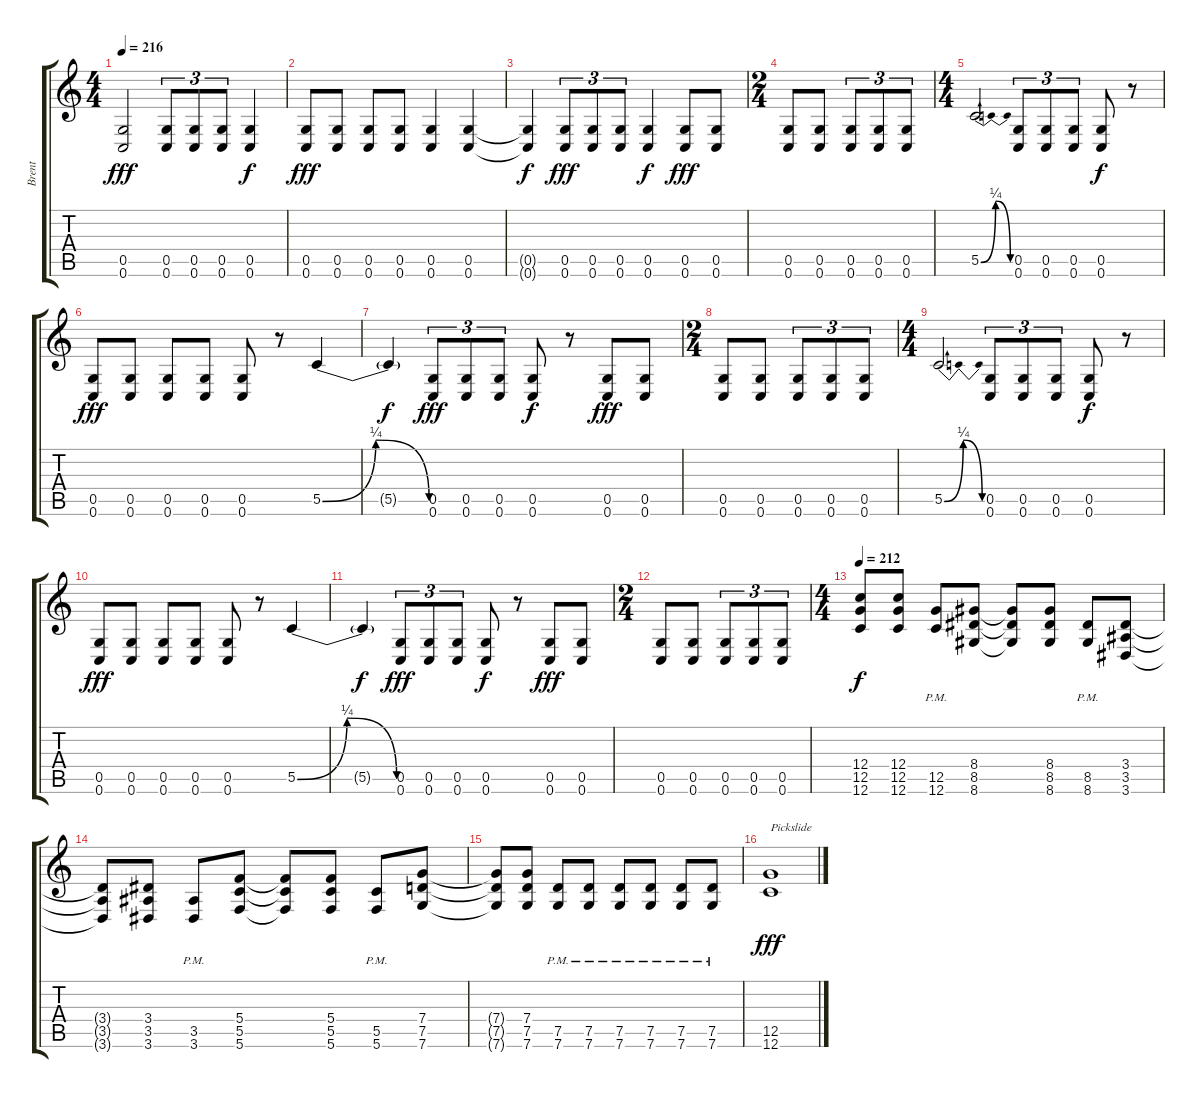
\track ("Brent" "Brent") {instrument distortionguitar}
\staff {score tabs}
\tuning (D4 A3 F3 C3 G2 C2) {hide}
\ts (4 4)
\tempo 216
\clef g2
\ks c
(0.5 0.6).2{dy fff} (0.5 0.6).8{tu (3 2)} (0.5 0.6).8{tu (3 2)} (0.5 0.6).8{tu (3 2)} (0.5 0.6).4{dy f} |
(0.5 0.6).8{dy fff} (0.5 0.6).8 (0.5 0.6).8 (0.5 0.6).8 (0.5 0.6).4 (0.5 0.6).4 |
(0.5{t} 0.6{t}).4{dy f} (0.5 0.6).8{tu (3 2) dy fff} (0.5 0.6).8{tu (3 2)} (0.5 0.6).8{tu (3 2)} (0.5 0.6).4{dy f} (0.5 0.6).8{dy fff} (0.5 0.6).8 |
\ts (2 4)
(0.5 0.6).8 (0.5 0.6).8 (0.5 0.6).8{tu (3 2)} (0.5 0.6).8{tu (3 2)} (0.5 0.6).8{tu (3 2)} |
\ts (4 4)
5.5{be (bendrelease 0 0 45 1 45 1 60 0)}.2 (0.5 0.6).8{tu (3 2)} (0.5 0.6).8{tu (3 2)} (0.5 0.6).8{tu (3 2)} (0.5 0.6).8{dy f} r.8 |
(0.5 0.6).8{dy fff} (0.5 0.6).8 (0.5 0.6).8 (0.5 0.6).8 (0.5 0.6).8 r.8 5.5{be (bendrelease 0 0 45 1 45 1 60 0)}.4 |
5.5{t}.4{dy f} (0.5 0.6).8{tu (3 2) dy fff} (0.5 0.6).8{tu (3 2)} (0.5 0.6).8{tu (3 2)} (0.5 0.6).8{dy f} r.8 (0.5 0.6).8{dy fff} (0.5 0.6).8 |
\ts (2 4)
(0.5 0.6).8 (0.5 0.6).8 (0.5 0.6).8{tu (3 2)} (0.5 0.6).8{tu (3 2)} (0.5 0.6).8{tu (3 2)} |
\ts (4 4)
5.5{be (bendrelease 0 0 45 1 45 1 60 0)}.2 (0.5 0.6).8{tu (3 2)} (0.5 0.6).8{tu (3 2)} (0.5 0.6).8{tu (3 2)} (0.5 0.6).8{dy f} r.8 |
(0.5 0.6).8{dy fff} (0.5 0.6).8 (0.5 0.6).8 (0.5 0.6).8 (0.5 0.6).8 r.8 5.5{be (bendrelease 0 0 45 1 45 1 60 0)}.4 |
5.5{t}.4{dy f} (0.5 0.6).8{tu (3 2) dy fff} (0.5 0.6).8{tu (3 2)} (0.5 0.6).8{tu (3 2)} (0.5 0.6).8{dy f} r.8 (0.5 0.6).8{dy fff} (0.5 0.6).8 |
\ts (2 4)
(0.5 0.6).8 (0.5 0.6).8 (0.5 0.6).8{tu (3 2)} (0.5 0.6).8{tu (3 2)} (0.5 0.6).8{tu (3 2)} |
\ts (4 4)
\tempo 212
(12.4 12.5 12.6).8{dy f} (12.4 12.5 12.6).8 (12.5{pm} 12.6{pm}).8 (8.4 8.5 8.6).8 (8.4{t} 8.5{t} 8.6{t}).8 (8.4 8.5 8.6).8 (8.5{pm} 8.6{pm}).8 (3.4 3.5 3.6).8 |
(3.4{t} 3.5{t} 3.6{t}).8 (3.4 3.5 3.6).8 (3.5{pm} 3.6{pm}).8 (5.4 5.5 5.6).8 (5.4{t} 5.5{t} 5.6{t}).8 (5.4 5.5 5.6).8 (5.5{pm} 5.6{pm}).8 (7.4 7.5 7.6).8 |
(7.4{t} 7.5{t} 7.6{t}).8 (7.4 7.5 7.6).8 (7.5{pm} 7.6{pm}).8 (7.5{pm} 7.6{pm}).8 (7.5{pm} 7.6{pm}).8 (7.5{pm} 7.6{pm}).8 (7.5{pm} 7.6{pm}).8 (7.5{pm} 7.6{pm}).8 |
(12.5 12.6).1{txt "Pickslide" dy fff}
